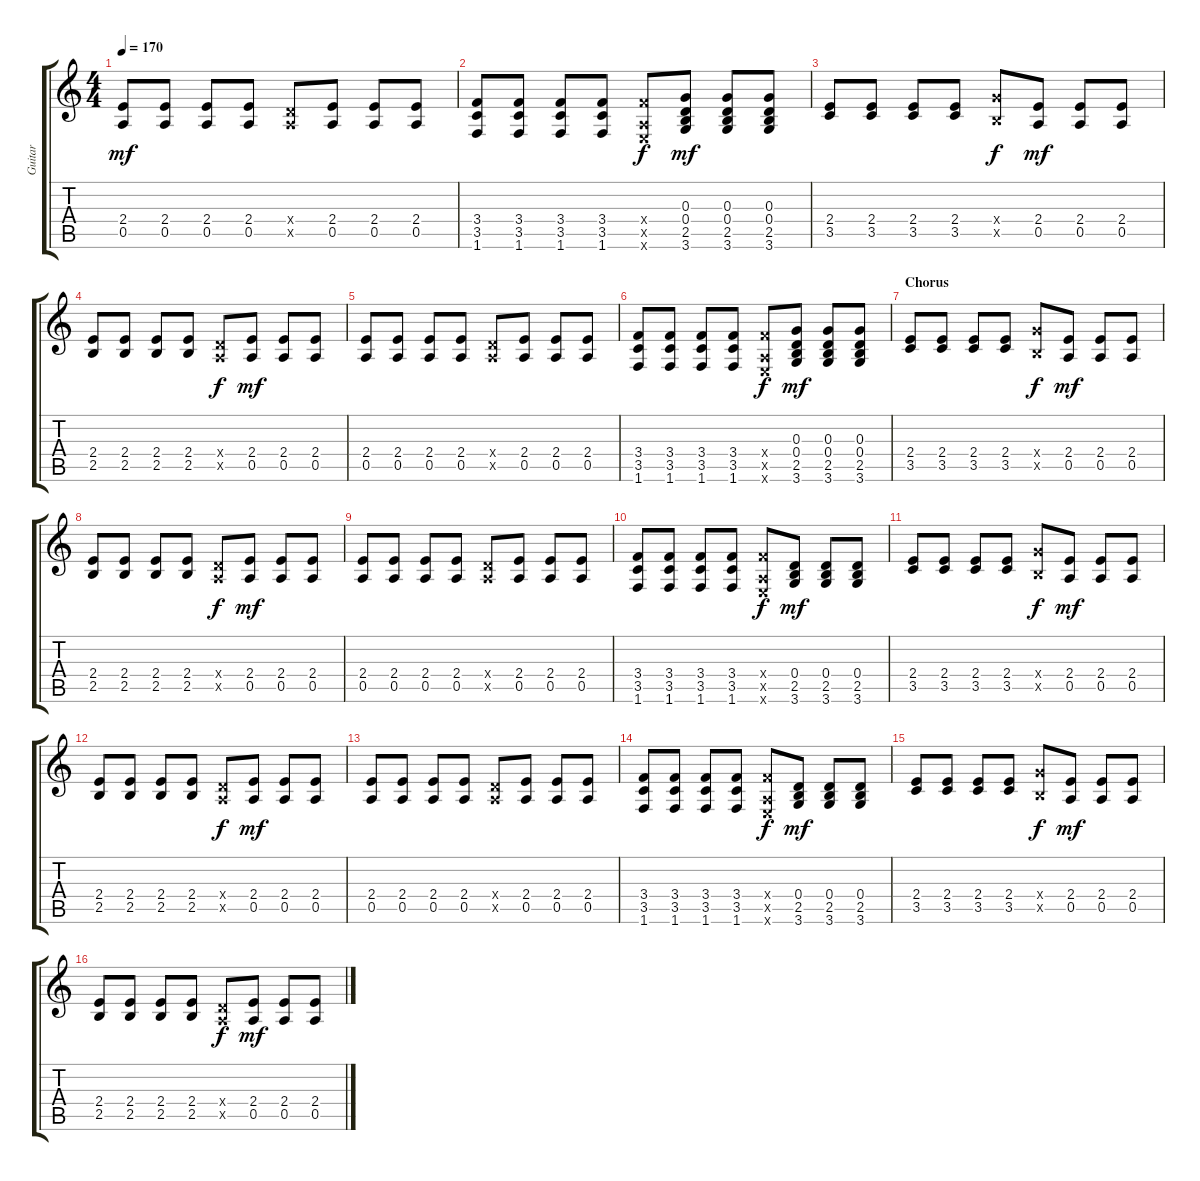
\track ("Guitar" "Guitar") {instrument acousticguitarsteel}
\staff {score tabs}
\tuning (E4 B3 G3 D3 A2 E2) {hide}
\ts (4 4)
\tempo 170
\clef g2
\ks c
(2.4 0.5).8{dy mf} (2.4 0.5).8 (2.4 0.5).8 (2.4 0.5).8 (0.4{x} 0.5{x}).8 (2.4 0.5).8 (2.4 0.5).8 (2.4 0.5).8 |
(3.4 3.5 1.6).8 (3.4 3.5 1.6).8 (3.4 3.5 1.6).8 (3.4 3.5 1.6).8 (3.4{x} 0.5{x} 0.6{x}).8{dy f} (0.3 0.4 2.5 3.6).8{dy mf} (0.3 0.4 2.5 3.6).8 (0.3 0.4 2.5 3.6).8 |
(2.4 3.5).8 (2.4 3.5).8 (2.4 3.5).8 (2.4 3.5).8 (5.4{x} 2.5{x}).8{dy f} (2.4 0.5).8{dy mf} (2.4 0.5).8 (2.4 0.5).8 |
(2.4 2.5).8 (2.4 2.5).8 (2.4 2.5).8 (2.4 2.5).8 (0.4{x} 0.5{x}).8{dy f} (2.4 0.5).8{dy mf} (2.4 0.5).8 (2.4 0.5).8 |
(2.4 0.5).8 (2.4 0.5).8 (2.4 0.5).8 (2.4 0.5).8 (0.4{x} 0.5{x}).8 (2.4 0.5).8 (2.4 0.5).8 (2.4 0.5).8 |
(3.4 3.5 1.6).8 (3.4 3.5 1.6).8 (3.4 3.5 1.6).8 (3.4 3.5 1.6).8 (3.4{x} 0.5{x} 0.6{x}).8{dy f} (0.3 0.4 2.5 3.6).8{dy mf} (0.3 0.4 2.5 3.6).8 (0.3 0.4 2.5 3.6).8 |
\section ("" "Chorus")
(2.4 3.5).8 (2.4 3.5).8 (2.4 3.5).8 (2.4 3.5).8 (5.4{x} 2.5{x}).8{dy f} (2.4 0.5).8{dy mf} (2.4 0.5).8 (2.4 0.5).8 |
(2.4 2.5).8 (2.4 2.5).8 (2.4 2.5).8 (2.4 2.5).8 (0.4{x} 0.5{x}).8{dy f} (2.4 0.5).8{dy mf} (2.4 0.5).8 (2.4 0.5).8 |
(2.4 0.5).8 (2.4 0.5).8 (2.4 0.5).8 (2.4 0.5).8 (0.4{x} 0.5{x}).8 (2.4 0.5).8 (2.4 0.5).8 (2.4 0.5).8 |
(3.4 3.5 1.6).8 (3.4 3.5 1.6).8 (3.4 3.5 1.6).8 (3.4 3.5 1.6).8 (3.4{x} 0.5{x} 0.6{x}).8{dy f} (0.4 2.5 3.6).8{dy mf} (0.4 2.5 3.6).8 (0.4 2.5 3.6).8 |
(2.4 3.5).8 (2.4 3.5).8 (2.4 3.5).8 (2.4 3.5).8 (5.4{x} 2.5{x}).8{dy f} (2.4 0.5).8{dy mf} (2.4 0.5).8 (2.4 0.5).8 |
(2.4 2.5).8 (2.4 2.5).8 (2.4 2.5).8 (2.4 2.5).8 (0.4{x} 0.5{x}).8{dy f} (2.4 0.5).8{dy mf} (2.4 0.5).8 (2.4 0.5).8 |
(2.4 0.5).8 (2.4 0.5).8 (2.4 0.5).8 (2.4 0.5).8 (0.4{x} 0.5{x}).8 (2.4 0.5).8 (2.4 0.5).8 (2.4 0.5).8 |
(3.4 3.5 1.6).8 (3.4 3.5 1.6).8 (3.4 3.5 1.6).8 (3.4 3.5 1.6).8 (3.4{x} 0.5{x} 0.6{x}).8{dy f} (0.4 2.5 3.6).8{dy mf} (0.4 2.5 3.6).8 (0.4 2.5 3.6).8 |
(2.4 3.5).8 (2.4 3.5).8 (2.4 3.5).8 (2.4 3.5).8 (5.4{x} 2.5{x}).8{dy f} (2.4 0.5).8{dy mf} (2.4 0.5).8 (2.4 0.5).8 |
(2.4 2.5).8 (2.4 2.5).8 (2.4 2.5).8 (2.4 2.5).8 (0.4{x} 0.5{x}).8{dy f} (2.4 0.5).8{dy mf} (2.4 0.5).8 (2.4 0.5).8
